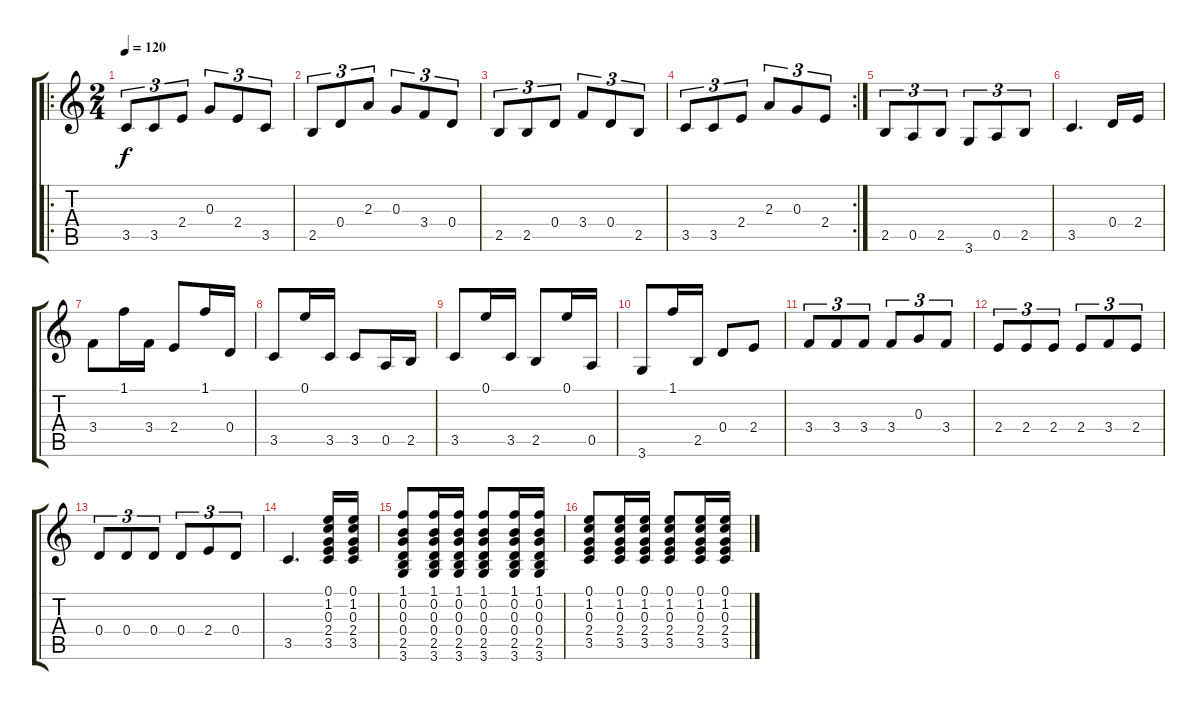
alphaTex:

\track "" {instrument acousticguitarsteel}
\staff {score tabs}
\tuning (E4 B3 G3 D3 A2 E2) {hide}
\ro
\ts (2 4)
\tempo 120
\clef g2
\ks c
3.5.8{tu (3 2) dy f} 3.5.8{tu (3 2)} 2.4.8{tu (3 2)} 0.3.8{tu (3 2)} 2.4.8{tu (3 2)} 3.5.8{tu (3 2)} |
2.5.8{tu (3 2)} 0.4.8{tu (3 2)} 2.3.8{tu (3 2)} 0.3.8{tu (3 2)} 3.4.8{tu (3 2)} 0.4.8{tu (3 2)} |
2.5.8{tu (3 2)} 2.5.8{tu (3 2)} 0.4.8{tu (3 2)} 3.4.8{tu (3 2)} 0.4.8{tu (3 2)} 2.5.8{tu (3 2)} |
\rc 2
3.5.8{tu (3 2)} 3.5.8{tu (3 2)} 2.4.8{tu (3 2)} 2.3.8{tu (3 2)} 0.3.8{tu (3 2)} 2.4.8{tu (3 2)} |
2.5.8{tu (3 2)} 0.5.8{tu (3 2)} 2.5.8{tu (3 2)} 3.6.8{tu (3 2)} 0.5.8{tu (3 2)} 2.5.8{tu (3 2)} |
3.5.4{d} 0.4.16 2.4.16 |
3.4.8 1.1.16 3.4.16 2.4.8 1.1.16 0.4.16 |
3.5.8 0.1.16 3.5.16 3.5.8 0.5.16 2.5.16 |
3.5.8 0.1.16 3.5.16 2.5.8 0.1.16 0.5.16 |
3.6.8 1.1.16 2.5.16 0.4.8 2.4.8 |
3.4.8{tu (3 2)} 3.4.8{tu (3 2)} 3.4.8{tu (3 2)} 3.4.8{tu (3 2)} 0.3.8{tu (3 2)} 3.4.8{tu (3 2)} |
2.4.8{tu (3 2)} 2.4.8{tu (3 2)} 2.4.8{tu (3 2)} 2.4.8{tu (3 2)} 3.4.8{tu (3 2)} 2.4.8{tu (3 2)} |
0.4.8{tu (3 2)} 0.4.8{tu (3 2)} 0.4.8{tu (3 2)} 0.4.8{tu (3 2)} 2.4.8{tu (3 2)} 0.4.8{tu (3 2)} |
3.5.4{d} (0.1 1.2 0.3 2.4 3.5).16 (0.1 1.2 0.3 2.4 3.5).16 |
(1.1 0.2 0.3 0.4 2.5 3.6).8 (1.1 0.2 0.3 0.4 2.5 3.6).16 (1.1 0.2 0.3 0.4 2.5 3.6).16 (1.1 0.2 0.3 0.4 2.5 3.6).8 (1.1 0.2 0.3 0.4 2.5 3.6).16 (1.1 0.2 0.3 0.4 2.5 3.6).16 |
(0.1 1.2 0.3 2.4 3.5).8 (0.1 1.2 0.3 2.4 3.5).16 (0.1 1.2 0.3 2.4 3.5).16 (0.1 1.2 0.3 2.4 3.5).8 (0.1 1.2 0.3 2.4 3.5).16 (0.1 1.2 0.3 2.4 3.5).16
